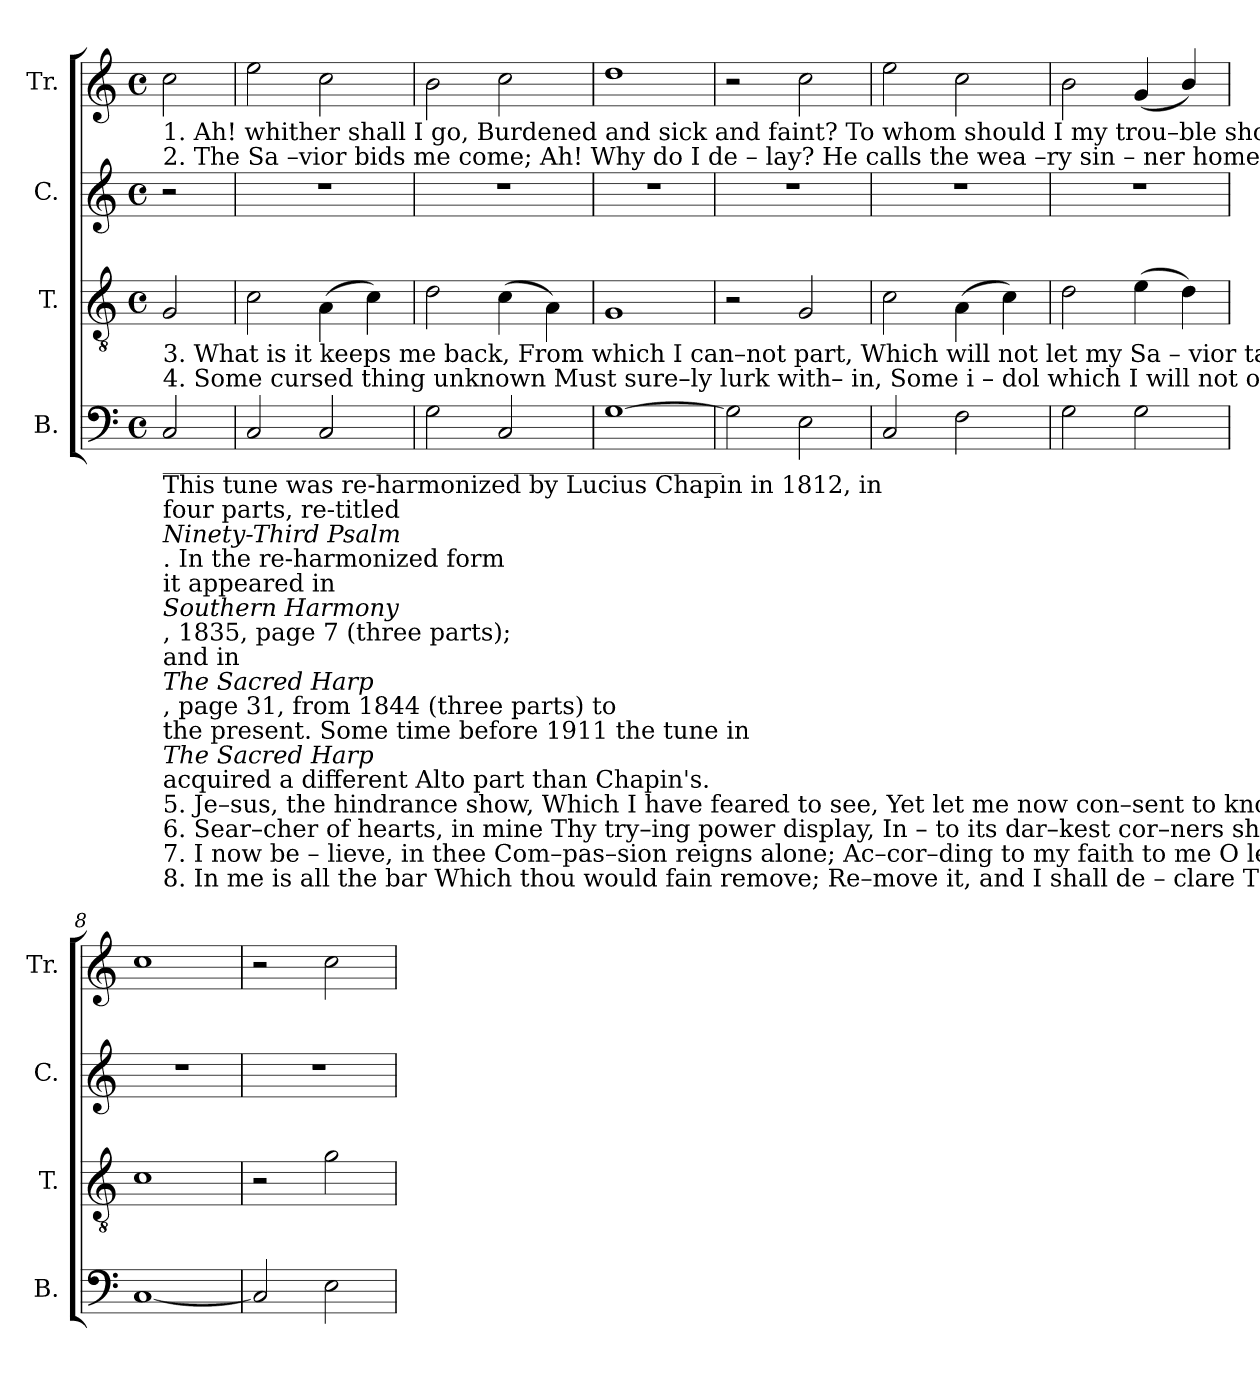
**kern	**kern	**kern	**kern
*part4	*part3	*part2	*part1
*staff4	*staff3	*staff2	*staff1
*I"B.	*I"T.	*I"C.	*I"Tr.
*I'B.	*I'T.	*I'C.	*I'Tr.
*clefF4	*clefGv2	*clefG2	*clefG2
*k[]	*k[]	*k[]	*k[]
*M4/4	*M4/4	*M4/4	*M4/4
*met(c)	*met(c)	*met(c)	*met(c)
*MM160	*MM160	*MM160	*MM160
=1	=1	=1	=1
!	!	!	!LO:TX:b:t=1. Ah!  whither  shall    I     go,       Burdened and  sick and faint?     To whom should  I  my  trou–ble   show,    Or pour out  my com–plaint?
!	!	!	!LO:TX:b:t=2. The  Sa –vior bids me come;     Ah!  Why  do     I       de – lay?       He  calls   the    wea –ry   sin – ner home,    And  yet  from  him  I     stay.
!	!LO:TX:b:t=3. What  is  it   keeps  me  back,      From which I  can–not  part,    Which will not let  my   Sa – vior    take        Pos–ses–sion of   my heart?	!	!
!	!LO:TX:b:t=4. Some cursed thing unknown      Must  sure–ly lurk with– in,      Some  i – dol  which  I  will  not    own,       Some  se–cret  bo–som  sin.	!	!
!LO:TX:b:t=______________________________________________	!	!	!
!LO:TX:b:t=This tune was re-harmonized  by Lucius Chapin in 1812, in	!	!	!
!LO:TX:b:t=four parts, re-titled	!	!	!
!LO:TX:b:i:t=Ninety-Third Psalm	!	!	!
!LO:TX:b:t=. In the re-harmonized form	!	!	!
!LO:TX:b:t=it appeared in	!	!	!
!LO:TX:b:i:t=Southern Harmony	!	!	!
!LO:TX:b:t=, 1835, page 7 (three parts);	!	!	!
!LO:TX:b:t=and in	!	!	!
!LO:TX:b:i:t=The Sacred Harp	!	!	!
!LO:TX:b:t=, page 31, from 1844 (three parts) to	!	!	!
!LO:TX:b:t=the present. Some time before 1911 the tune in	!	!	!
!LO:TX:b:i:t=The Sacred Harp	!	!	!
!LO:TX:b:t=acquired a different Alto part than Chapin's.	!	!	!
!LO:TX:b:t=5. Je–sus,  the  hindrance  show,  Which I  have  feared  to  see,       Yet   let   me   now  con–sent  to     know   What  keeps  me  out  of  thee.	!	!	!
!LO:TX:b:t=6. Sear–cher  of  hearts, in mine    Thy  try–ing  power display,       In – to   its    dar–kest  cor–ners  shine,     And   take   the  veil   a – way.	!	!	!
!LO:TX:b:t=7.  I  now  be – lieve,    in    thee      Com–pas–sion reigns alone;       Ac–cor–ding   to   my  faith  to     me            O     let    it,    Lord,  be  done.	!	!	!
!LO:TX:b:t=8. In  me    is       all       the    bar    Which thou would  fain remove;   Re–move   it,  and    I   shall   de – clare      That  God  is   on – ly     love.	!	!	!
2C/	2G/	2r	2cc\
=2	=2	=2	=2
2C/	2c\	1r	2ee\
2C/	(4A\	.	2cc\
.	4c\)	.	.
=3	=3	=3	=3
2G\	2d\	1r	2b\
2C/	(4c\	.	2cc\
.	4A\)	.	.
=4	=4	=4	=4
[1G	1G	1r	1dd
=5	=5	=5	=5
2G\]	2r	1r	2r
2E\	2G/	.	2cc\
=6	=6	=6	=6
2C/	2c\	1r	2ee\
2F\	(4A\	.	2cc\
.	4c\)	.	.
=7	=7	=7	=7
2G\	2d\	1r	2b\
2G\	(4e\	.	(4g/
.	4d\)	.	4b/)
=8	=8	=8	=8
[1C	1c	1r	1cc
=9	=9	=9	=9
2C/]	2r	1r	2r
2E\	2g\	.	2cc\
=	=	=	=
*-	*-	*-	*-
